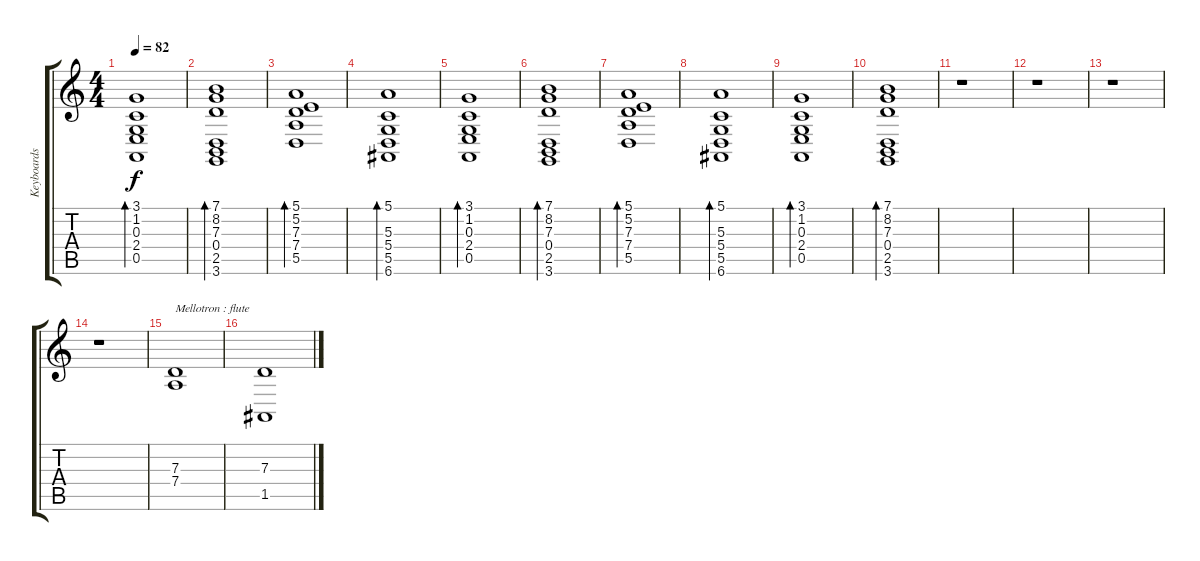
\track ("Keyboards" "Keyboards") {instrument flute}
\staff {score tabs}
\tuning (E4 B3 G3 D3 A2 E2) {hide}
\ts (4 4)
\tempo 82
\clef g2
\ks c
(3.1 1.2 0.3 2.4 0.5).1{bd 120 dy f} |
(7.1 8.2 7.3 0.4 2.5 3.6).1{bd 120} |
(5.1 5.2 7.3 7.4 5.5).1{bd 120 volume 5 instrument stringensemble1} |
(5.1 5.3 5.4 5.5 6.6).1{bd 120} |
(3.1 1.2 0.3 2.4 0.5).1{bd 120} |
(7.1 8.2 7.3 0.4 2.5 3.6).1{bd 120} |
(5.1 5.2 7.3 7.4 5.5).1{bd 120 volume 5 instrument stringensemble1} |
(5.1 5.3 5.4 5.5 6.6).1{bd 120} |
(3.1 1.2 0.3 2.4 0.5).1{bd 120} |
(7.1 8.2 7.3 0.4 2.5 3.6).1{bd 120} |
r.1 |
r.1 |
r.1 |
r.1 |
(7.3 7.4).1{txt "Mellotron : flute" volume 5 instrument flute} |
(7.3 1.5).1
